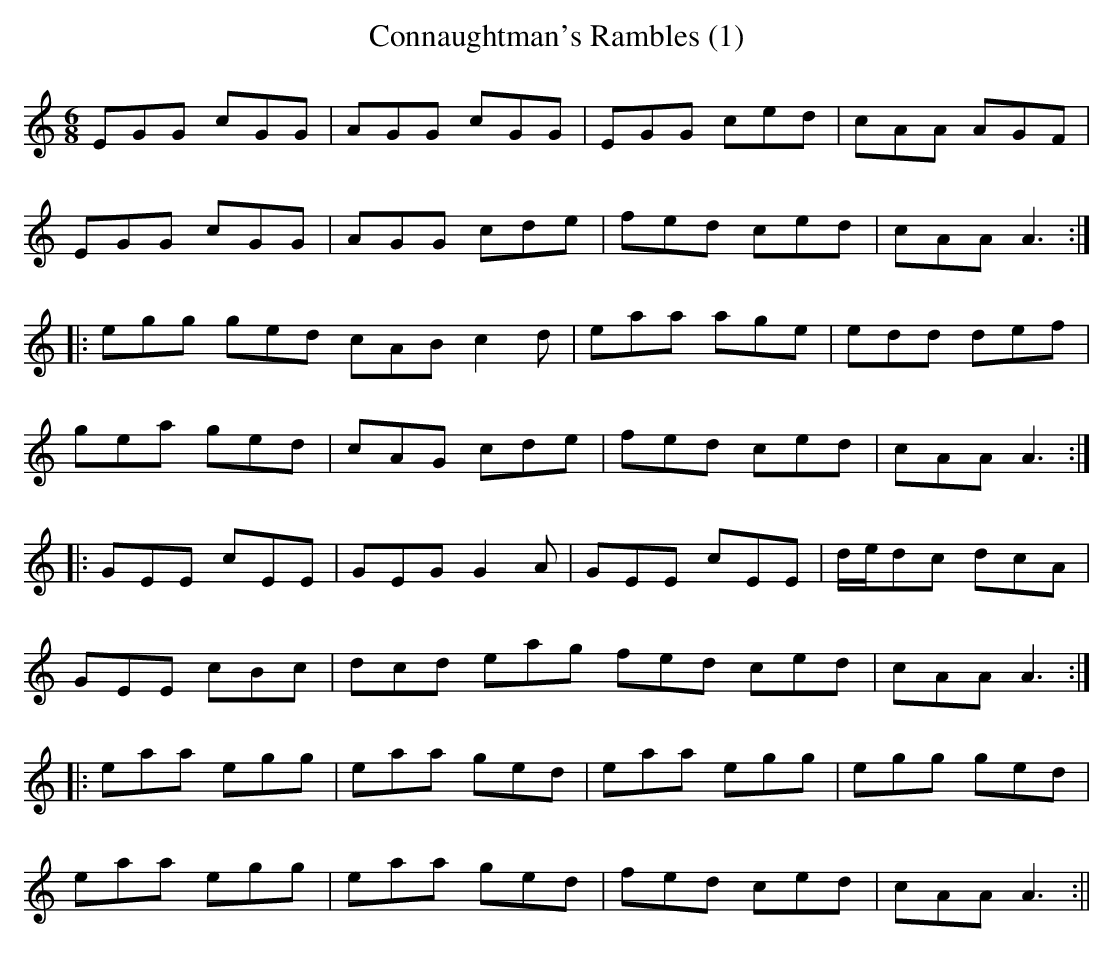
X:1
T:Connaughtman's Rambles (1)
M:6/8
K:Amin
EGG cGG|AGG cGG|EGG ced|cAA AGF|
EGG cGG|AGG cde|fed ced|cAA A3:||:
egg ged cAB c2 d|eaa age|edd def|
gea ged|cAG cde|fed ced|cAA A3:||:
GEE cEE|GEG G2 A|GEE cEE|d/e/dc dcA|
GEE cBc|dcd eag fed ced|cAA A3:||:
eaa egg|eaa ged|eaa egg|egg ged|
eaa egg|eaa ged|fed ced|cAA A3:||
